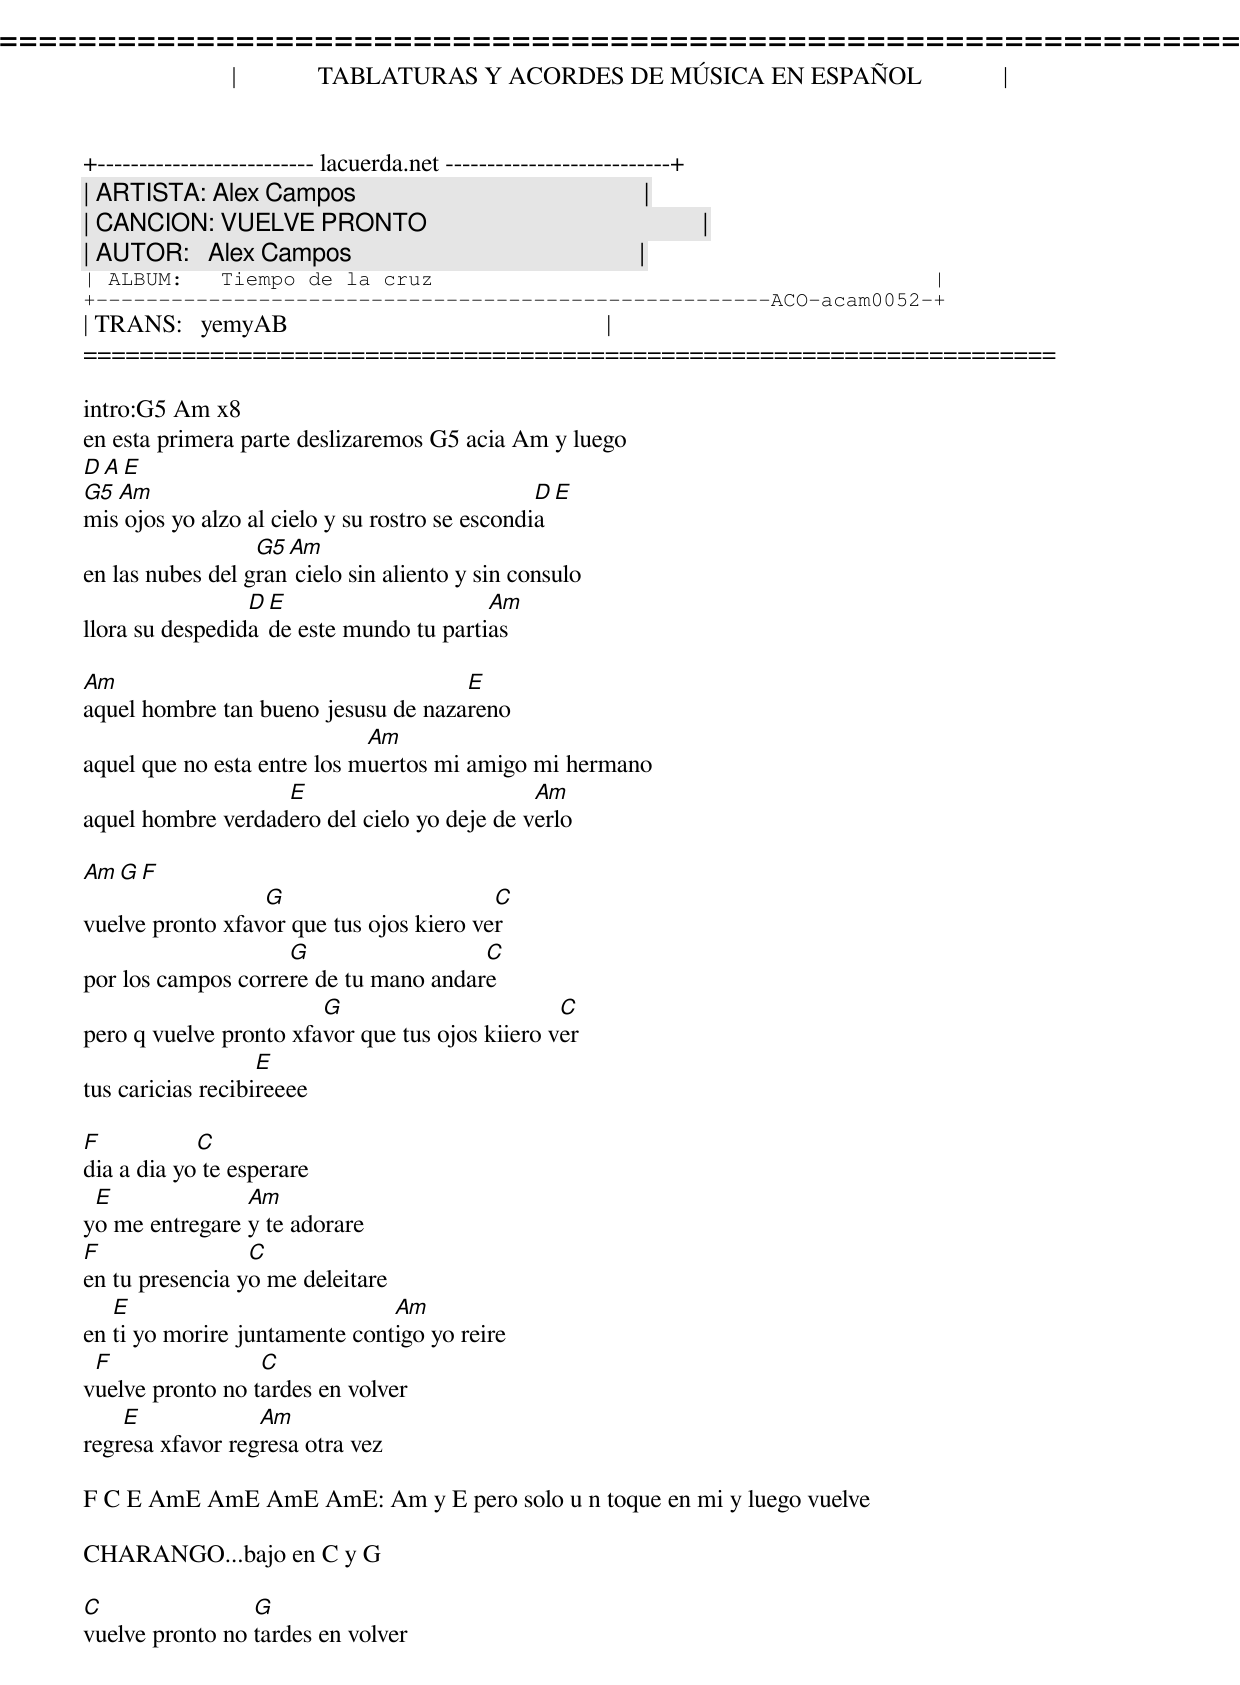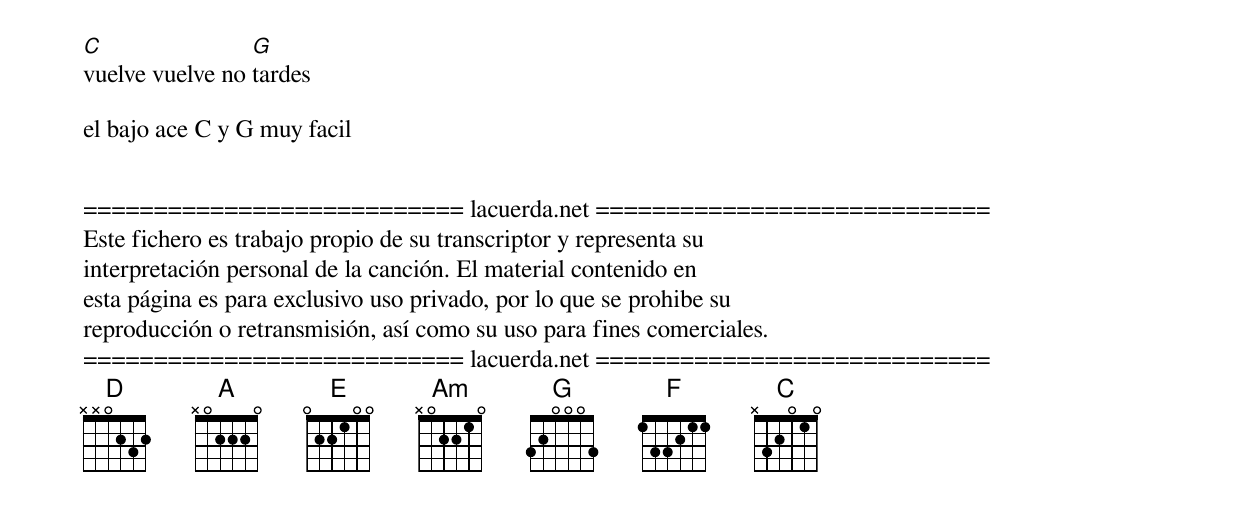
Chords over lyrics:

=====================================================================
|             TABLATURAS Y ACORDES DE MÚSICA EN ESPAÑOL             |
+-------------------------- lacuerda.net ---------------------------+
| ARTISTA: Alex Campos                                              |
| CANCION: VUELVE PRONTO                                            |
| AUTOR:   Alex Campos                                              |
| ALBUM:   Tiempo de la cruz                                        |
+------------------------------------------------------ACO-acam0052-+
| TRANS:   yemyAB                                                   |
=====================================================================

intro:G5 Am x8
en esta primera parte deslizaremos G5 acia Am y luego
D A E
G5 Am                                           D E
mis ojos yo alzo al cielo y su rostro se escondia
                  G5 Am
en las nubes del gran cielo sin aliento y sin consulo
                 D E                     Am
llora su despedida de este mundo tu partias

Am                                   E
aquel hombre tan bueno jesusu de nazareno
                             Am
aquel que no esta entre los muertos mi amigo mi hermano
                   E                         Am
aquel hombre verdadero del cielo yo deje de verlo

Am G F
                  G                       C
vuelve pronto xfavor que tus ojos kiero ver
                    G                  C
por los campos correre de tu mano andare
                        G                        C
pero q vuelve pronto xfavor que tus ojos kiiero ver
                   E
tus caricias recibireeee

F           C
dia a dia yo te esperare
 E              Am
yo me entregare y te adorare
F                C
en tu presencia yo me deleitare
   E                           Am
en ti yo morire juntamente contigo yo reire
 F                C
vuelve pronto no tardes en volver
    E             Am
regresa xfavor regresa otra vez

F C E AmE AmE AmE AmE: Am y E pero solo u n toque en mi y luego vuelve

CHARANGO...bajo en C y G

C                G
vuelve pronto no tardes en volver
C                G
vuelve vuelve no tardes

el bajo ace C y G muy facil


=========================== lacuerda.net ============================
Este fichero es trabajo propio de su transcriptor y representa su
interpretación personal de la canción. El material contenido en
esta página es para exclusivo uso privado, por lo que se prohibe su
reproducción o retransmisión, así como su uso para fines comerciales.
=========================== lacuerda.net ============================
